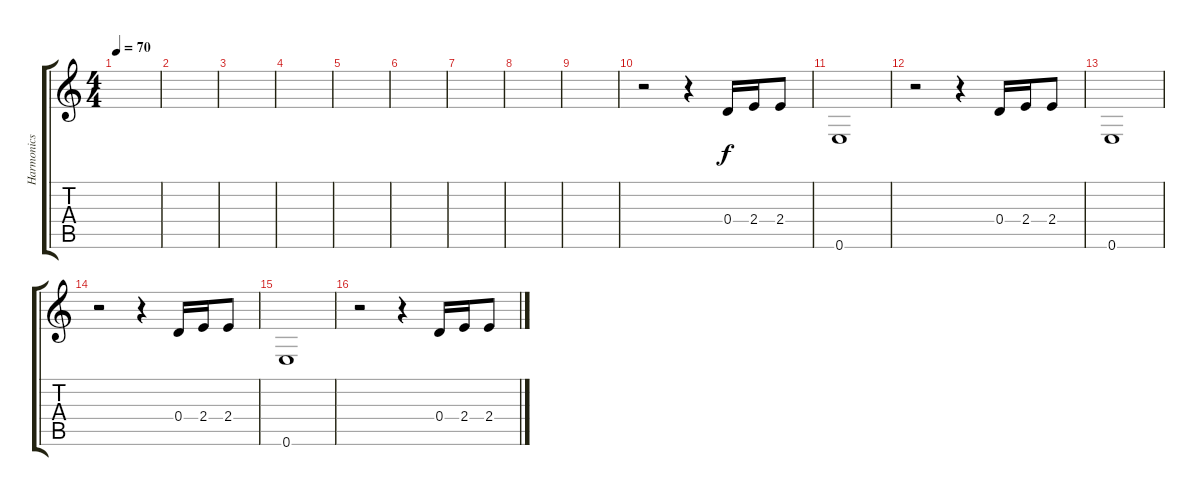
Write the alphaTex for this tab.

\track ("Harmonics" "Harmonics") {instrument electricguitarclean}
\staff {score tabs}
\tuning (E4 B3 G3 D3 A2 E2) {hide}
\ts (4 4)
\tempo 70
\clef g2
\ks c
|
|
|
|
|
|
|
|
|
r.2 r.4 0.4.16 2.4.16 2.4.8 |
0.6.1 |
r.2 r.4 0.4.16 2.4.16 2.4.8 |
0.6.1 |
r.2 r.4 0.4.16 2.4.16 2.4.8 |
0.6.1 |
r.2 r.4 0.4.16 2.4.16 2.4.8
